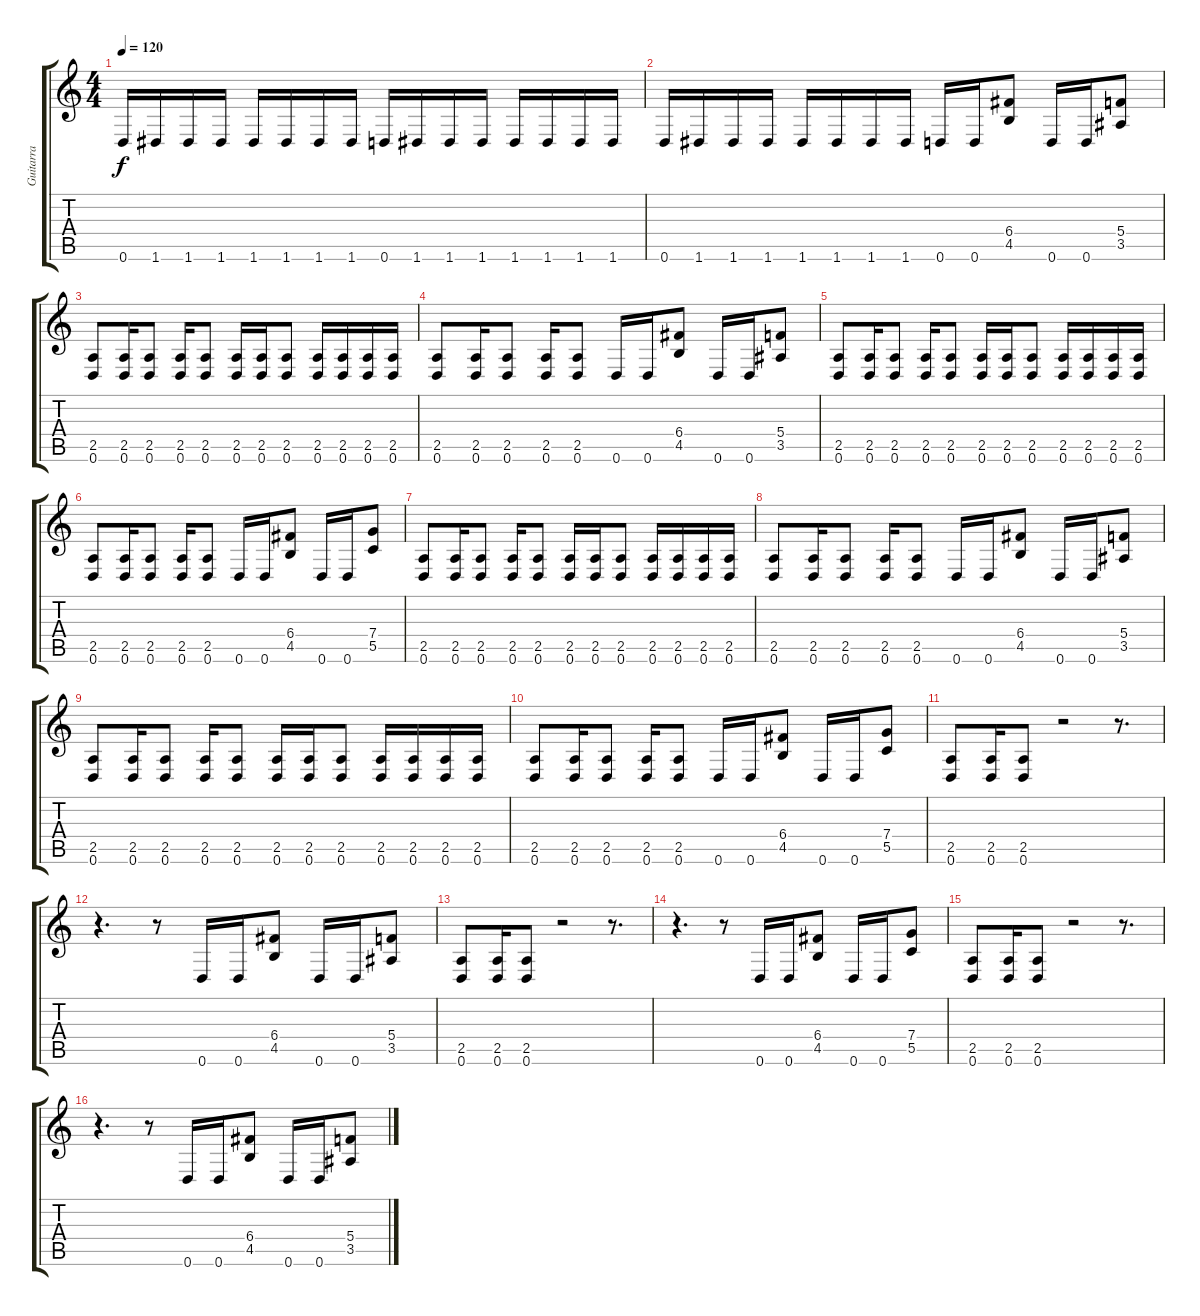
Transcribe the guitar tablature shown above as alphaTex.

\track ("Guitarra" "Guitarra") {instrument distortionguitar}
\staff {score tabs}
\tuning (D4 A3 F3 C3 G2 D2) {hide}
\ts (4 4)
\tempo 120
\clef g2
\ks c
0.6.16{dy f} 1.6.16 1.6.16 1.6.16 1.6.16 1.6.16 1.6.16 1.6.16 0.6.16 1.6.16 1.6.16 1.6.16 1.6.16 1.6.16 1.6.16 1.6.16 |
0.6.16 1.6.16 1.6.16 1.6.16 1.6.16 1.6.16 1.6.16 1.6.16 0.6.16 0.6.16 (6.4 4.5).8 0.6.16 0.6.16 (5.4 3.5).8 |
(2.5 0.6).8 (2.5 0.6).16 (2.5 0.6).8 (2.5 0.6).16 (2.5 0.6).8 (2.5 0.6).16 (2.5 0.6).16 (2.5 0.6).8 (2.5 0.6).16 (2.5 0.6).16 (2.5 0.6).16 (2.5 0.6).16 |
(2.5 0.6).8 (2.5 0.6).16 (2.5 0.6).8 (2.5 0.6).16 (2.5 0.6).8 0.6.16 0.6.16 (6.4 4.5).8 0.6.16 0.6.16 (5.4 3.5).8 |
(2.5 0.6).8 (2.5 0.6).16 (2.5 0.6).8 (2.5 0.6).16 (2.5 0.6).8 (2.5 0.6).16 (2.5 0.6).16 (2.5 0.6).8 (2.5 0.6).16 (2.5 0.6).16 (2.5 0.6).16 (2.5 0.6).16 |
(2.5 0.6).8 (2.5 0.6).16 (2.5 0.6).8 (2.5 0.6).16 (2.5 0.6).8 0.6.16 0.6.16 (6.4 4.5).8 0.6.16 0.6.16 (7.4 5.5).8 |
(2.5 0.6).8 (2.5 0.6).16 (2.5 0.6).8 (2.5 0.6).16 (2.5 0.6).8 (2.5 0.6).16 (2.5 0.6).16 (2.5 0.6).8 (2.5 0.6).16 (2.5 0.6).16 (2.5 0.6).16 (2.5 0.6).16 |
(2.5 0.6).8 (2.5 0.6).16 (2.5 0.6).8 (2.5 0.6).16 (2.5 0.6).8 0.6.16 0.6.16 (6.4 4.5).8 0.6.16 0.6.16 (5.4 3.5).8 |
(2.5 0.6).8 (2.5 0.6).16 (2.5 0.6).8 (2.5 0.6).16 (2.5 0.6).8 (2.5 0.6).16 (2.5 0.6).16 (2.5 0.6).8 (2.5 0.6).16 (2.5 0.6).16 (2.5 0.6).16 (2.5 0.6).16 |
(2.5 0.6).8 (2.5 0.6).16 (2.5 0.6).8 (2.5 0.6).16 (2.5 0.6).8 0.6.16 0.6.16 (6.4 4.5).8 0.6.16 0.6.16 (7.4 5.5).8 |
(2.5 0.6).8 (2.5 0.6).16 (2.5 0.6).8 r.2 r.8{d} |
r.4{d} r.8 0.6.16 0.6.16 (6.4 4.5).8 0.6.16 0.6.16 (5.4 3.5).8 |
(2.5 0.6).8 (2.5 0.6).16 (2.5 0.6).8 r.2 r.8{d} |
r.4{d} r.8 0.6.16 0.6.16 (6.4 4.5).8 0.6.16 0.6.16 (7.4 5.5).8 |
(2.5 0.6).8 (2.5 0.6).16 (2.5 0.6).8 r.2 r.8{d} |
r.4{d} r.8 0.6.16 0.6.16 (6.4 4.5).8 0.6.16 0.6.16 (5.4 3.5).8
